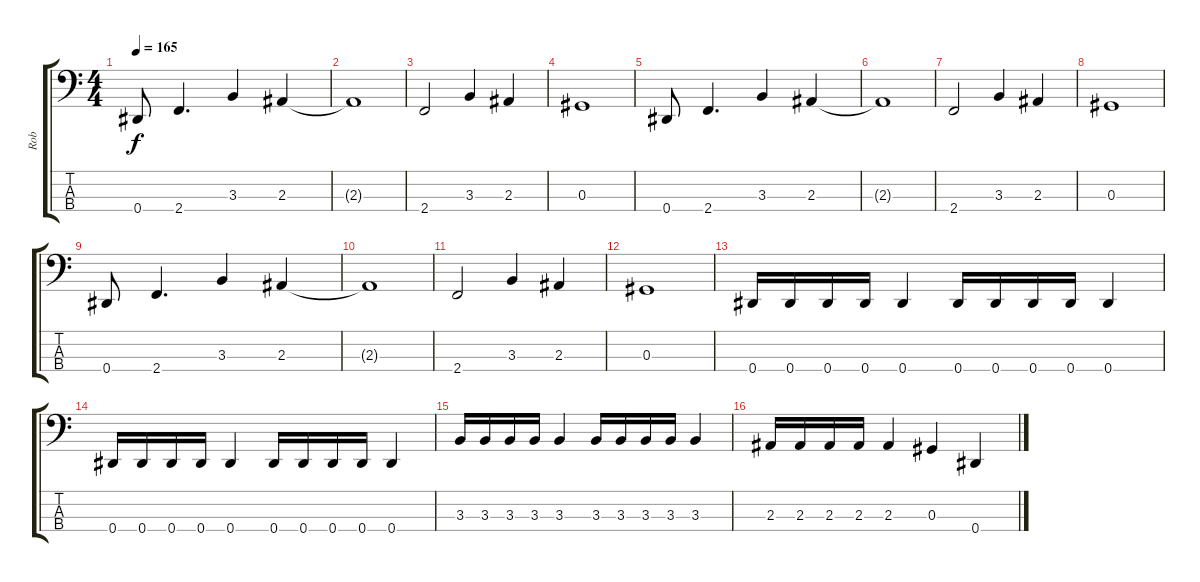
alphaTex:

\track ("Rob" "Rob") {instrument electricbassfinger}
\staff {score tabs}
\tuning (Gb2 Db2 Ab1 Eb1) {hide}
\ts (4 4)
\tempo 165
\clef f4
\ks c
0.4.8{dy f} 2.4.4{d} 3.3.4 2.3.4 |
2.3{t}.1 |
2.4.2 3.3.4 2.3.4 |
0.3.1 |
0.4.8 2.4.4{d} 3.3.4 2.3.4 |
2.3{t}.1 |
2.4.2 3.3.4 2.3.4 |
0.3.1 |
0.4.8 2.4.4{d} 3.3.4 2.3.4 |
2.3{t}.1 |
2.4.2 3.3.4 2.3.4 |
0.3.1 |
0.4.16 0.4.16 0.4.16 0.4.16 0.4.4 0.4.16 0.4.16 0.4.16 0.4.16 0.4.4 |
0.4.16 0.4.16 0.4.16 0.4.16 0.4.4 0.4.16 0.4.16 0.4.16 0.4.16 0.4.4 |
3.3.16 3.3.16 3.3.16 3.3.16 3.3.4 3.3.16 3.3.16 3.3.16 3.3.16 3.3.4 |
2.3.16 2.3.16 2.3.16 2.3.16 2.3.4 0.3.4 0.4.4
